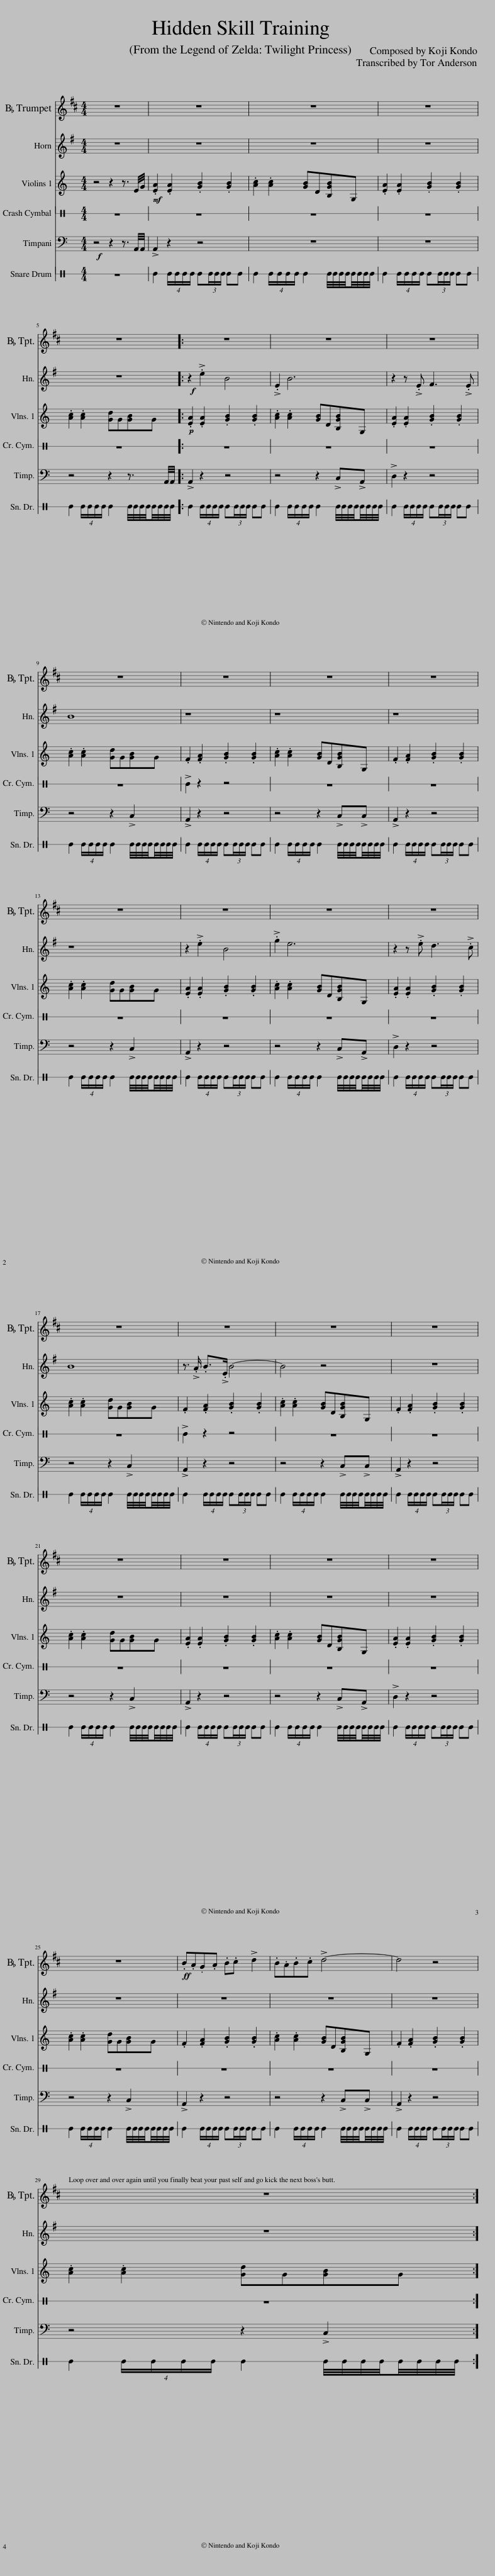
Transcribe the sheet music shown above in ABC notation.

X:1
%%score 1 2 3 4 5 6
L:1/8
M:4/4
I:linebreak $
K:C
V:1 treble transpose=-2
V:2 treble transpose=-7
V:3 treble
V:4 perc stafflines=1
K:none
V:5 bass
V:6 perc stafflines=1
K:none
V:1
[K:D] z8 | z8 | z8 | z8 |$ z8 |: %5
 z8 | z8 | z8 |$ z8 | z8 | %10
 z8 | z8 |$ z8 | z8 | z8 | %15
 z8 |$ z8 | z8 | z8 | z8 |$ %20
 z8 | z8 | z8 | z8 |$ z8 | %25
!ff! .B.A.G.A .B.c !>!d2 | .B.A.B.c !>!d4- | d4 z4 |$ z8 :| %29
V:2
[K:G] z8 | z8 | z8 | z8 |$ z8 |: %5
!f! z2 !>!.e2 B4 | !>!.E2 B6 | z2 z !>!.E F3 !>!.E |$ B8 | z8 | %10
 z8 | z8 |$ z8 | z2 !>!.e2 B4 | !>!.g2 e6 | %15
 z2 z !>!.e d3 !>!.c |$ B8 | z3/2 !>!.A/ .B>!>!.E B4- | B4 z4 | z8 |$ %20
 z8 | z8 | z8 | z8 |$ z8 | %25
 z8 | z8 | z8 |$ z8 :| %29
V:3
 z4 z2 z3/2 E/4G/4 |!mf! .[EA]2 .[EA]2 .[GB]2 .[GB]2 | .[Ac]2 .[Ac]2 [GB]D[B,GB]G, | .[EA]2 .[EA]2 .[GB]2 .[GB]2 |$ .[Ac]2 .[Ac]2 [Gd]G[GB]G |: %5
!p! .[EA]2 .[EA]2 .[GB]2 .[GB]2 | .[Ac]2 .[Ac]2 [GB]D[B,GB]G, | .[EA]2 .[EA]2 .[GB]2 .[GB]2 |$ .[Ac]2 .[Ac]2 [Gd]G[GB]G | .F2 .[FA]2 .[GB]2 .[GB]2 | %10
 .[Ac]2 .[Ac]2 [GB]D[B,GB]G, | .F2 .[FA]2 .[GB]2 .[GB]2 |$ .[Ac]2 .[Ac]2 [Gd]G[GB]G | .[EA]2 .[EA]2 .[GB]2 .[GB]2 | .[Ac]2 .[Ac]2 [GB]D[B,GB]G, | %15
 .[EA]2 .[EA]2 .[GB]2 .[GB]2 |$ .[Ac]2 .[Ac]2 [Gd]G[GB]G | .F2 .[FA]2 .[GB]2 .[GB]2 | .[Ac]2 .[Ac]2 [GB]D[B,GB]G, | .F2 .[FA]2 .[GB]2 .[GB]2 |$ %20
 .[Ac]2 .[Ac]2 [Gd]G[GB]G | .[EA]2 .[EA]2 .[GB]2 .[GB]2 | .[Ac]2 .[Ac]2 [GB]D[B,GB]G, | .[EA]2 .[EA]2 .[GB]2 .[GB]2 |$ .[Ac]2 .[Ac]2 [Gd]G[GB]G | %25
 .F2 .[FA]2 .[GB]2 .[GB]2 | .[Ac]2 .[Ac]2 [GB]D[B,GB]G, | .F2 .[FA]2 .[GB]2 .[GB]2 |$ .[Ac]2 .[Ac]2 [Gd]G[GB]G :| %29
V:4
 z8 | z8 | z8 | z8 |$ z8 |: %5
 z8 | z8 | z8 |$ z8 | !>!E2 z2 z4 | %10
 z8 | z8 |$ z8 | z8 | z8 | %15
 z8 |$ z8 | !>!E2 z2 z4 | z8 | z8 |$ %20
 z8 | z8 | z8 | z8 |$ z8 | %25
 z8 | z8 | z8 |$ z8 :| %29
V:5
!f! z4 z2 z3/2 A,,/4A,,/4 | !>!A,,2 z2 z4 | z8 | z8 |$ z4 z2 z3/2 A,,/4A,,/4 |: %5
 !>!A,,2 z2 z4 | z4 z2 !>!C,!>!A,, | !>!D,2 z2 z4 |$ z4 z2 !>!C,2 | !>!A,,2 z2 z4 | %10
 z4 z2 !>!C,!>!C, | !>!A,,2 z2 z4 |$ z4 z2 !>!C,2 | !>!A,,2 z2 z4 | z4 z2 !>!C,!>!A,, | %15
 !>!D,2 z2 z4 |$ z4 z2 !>!C,2 | !>!A,,2 z2 z4 | z4 z2 !>!C,!>!C, | !>!A,,2 z2 z4 |$ %20
 z4 z2 !>!C,2 | !>!A,,2 z2 z4 | z4 z2 !>!C,!>!A,, | !>!D,2 z2 z4 |$ z4 z2 !>!C,2 | %25
 !>!A,,2 z2 z4 | z4 z2 !>!C,!>!C, | !>!A,,2 z2 z4 |$ z4 z2 !>!C,2 :| %29
V:6
 z8 | E2 E/E/E/E/ E(3E/E/E/ EE | E2 E/E/E/E/ E2 E/4E/4E/4E/4E/4E/4E/4E/4 | E2 E/E/E/E/ E(3E/E/E/ EE |$ E2 E/E/E/E/ E2 E/4E/4E/4E/4E/4E/4E/4E/4 |: %5
 E2 E/E/E/E/ E(3E/E/E/ EE | E2 E/E/E/E/ E2 E/4E/4E/4E/4E/4E/4E/4E/4 | E2 E/E/E/E/ E(3E/E/E/ EE |$ E2 E/E/E/E/ E2 E/4E/4E/4E/4E/4E/4E/4E/4 | E2 E/E/E/E/ E(3E/E/E/ EE | %10
 E2 E/E/E/E/ E2 E/4E/4E/4E/4E/4E/4E/4E/4 | E2 E/E/E/E/ E(3E/E/E/ EE |$ E2 E/E/E/E/ E2 E/4E/4E/4E/4E/4E/4E/4E/4 | E2 E/E/E/E/ E(3E/E/E/ EE | E2 E/E/E/E/ E2 E/4E/4E/4E/4E/4E/4E/4E/4 | %15
 E2 E/E/E/E/ E(3E/E/E/ EE |$ E2 E/E/E/E/ E2 E/4E/4E/4E/4E/4E/4E/4E/4 | E2 E/E/E/E/ E(3E/E/E/ EE | E2 E/E/E/E/ E2 E/4E/4E/4E/4E/4E/4E/4E/4 | E2 E/E/E/E/ E(3E/E/E/ EE |$ %20
 E2 E/E/E/E/ E2 E/4E/4E/4E/4E/4E/4E/4E/4 | E2 E/E/E/E/ E(3E/E/E/ EE | E2 E/E/E/E/ E2 E/4E/4E/4E/4E/4E/4E/4E/4 | E2 E/E/E/E/ E(3E/E/E/ EE |$ E2 E/E/E/E/ E2 E/4E/4E/4E/4E/4E/4E/4E/4 | %25
 E2 E/E/E/E/ E(3E/E/E/ EE | E2 E/E/E/E/ E2 E/4E/4E/4E/4E/4E/4E/4E/4 | E2 E/E/E/E/ E(3E/E/E/ EE |$ E2 E/E/E/E/ E2 E/4E/4E/4E/4E/4E/4E/4E/4 :| %29
